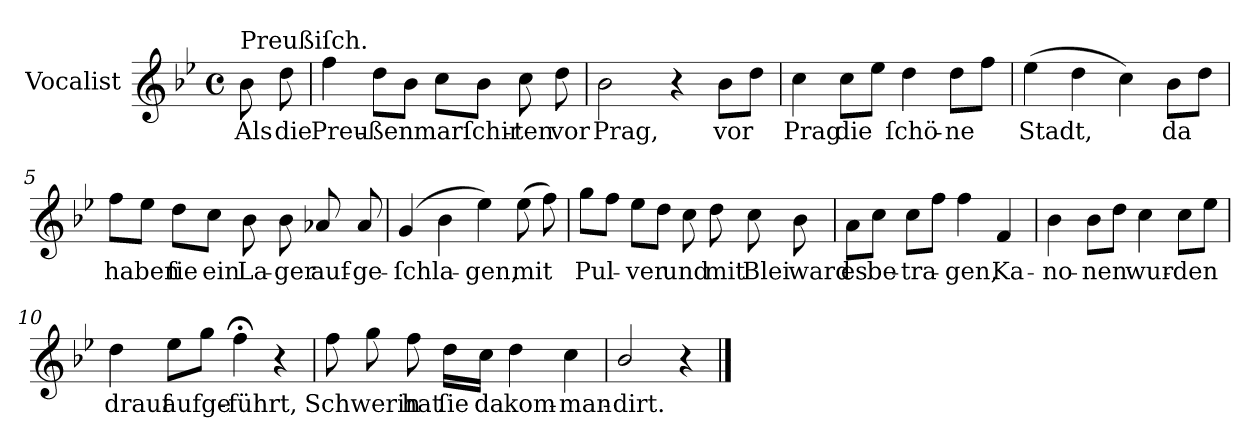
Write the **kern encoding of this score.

**kern	**text
*part1	*part1
*staff1	*staff1
*I"Vocalist	*
*k[b-e-]	*
*B-:	*
*M4/4	*
*met(c)	*
=	=
!LO:TX:a:t=Preußiſch.	!
8b-	Als
8dd	die
=1	=1
4ff	Preu-
8ddL	-ßen
8b-J	.
8ccL	marſchir-
8b-J	.
8cc	-ten
8dd	vor
=2	=2
2b-	Prag,
4r	.
8b-L	vor
8ddJ	.
=3	=3
4cc	Prag
8ccL	die
8ee-J	.
4dd	ſchö-
8ddL	-ne
8ffJ	.
=4	=4
(4ee-	Stadt,
4dd	.
4cc)	.
8b-L	da
8ddJ	.
=5	=5
8ffL	haben
8ee-J	.
8ddL	ſie
8ccJ	ein
8b-	La-
8b-	-ger
8a-X	auf-
8a-	-ge-
=6	=6
(4g	-ſchla-
4b-	.
4ee-)	-gen,
(8ee-	mit
8ff)	.
=7	=7
8ggL	Pul-
8ffJ	.
8ee-L	-ver
8ddJ	.
8cc	und
8dd	mit
8cc	Blei
8b-	ward
=8	=8
8aL	es
8ccJ	be-
8ccL	-tra-
8ffJ	.
4ff	-gen,
4f	Ka-
=9	=9
4b-	-no-
8b-L	-nen
8ddJ	.
4cc	wur-
8ccL	-den
8ee-J	.
=10	=10
4dd	drauf
8ee-L	aufge-
8ggJ	.
4ff;<	-führt,
4r	.
=11	=11
8ff	Schwerin
8gg	.
8ff	hat
16ddLL	ſie
16ccJJ	da
4dd	kom-
4cc	-man-
=12	=12
2b-/	-dirt.
4r	.
==	==
*-	*-
